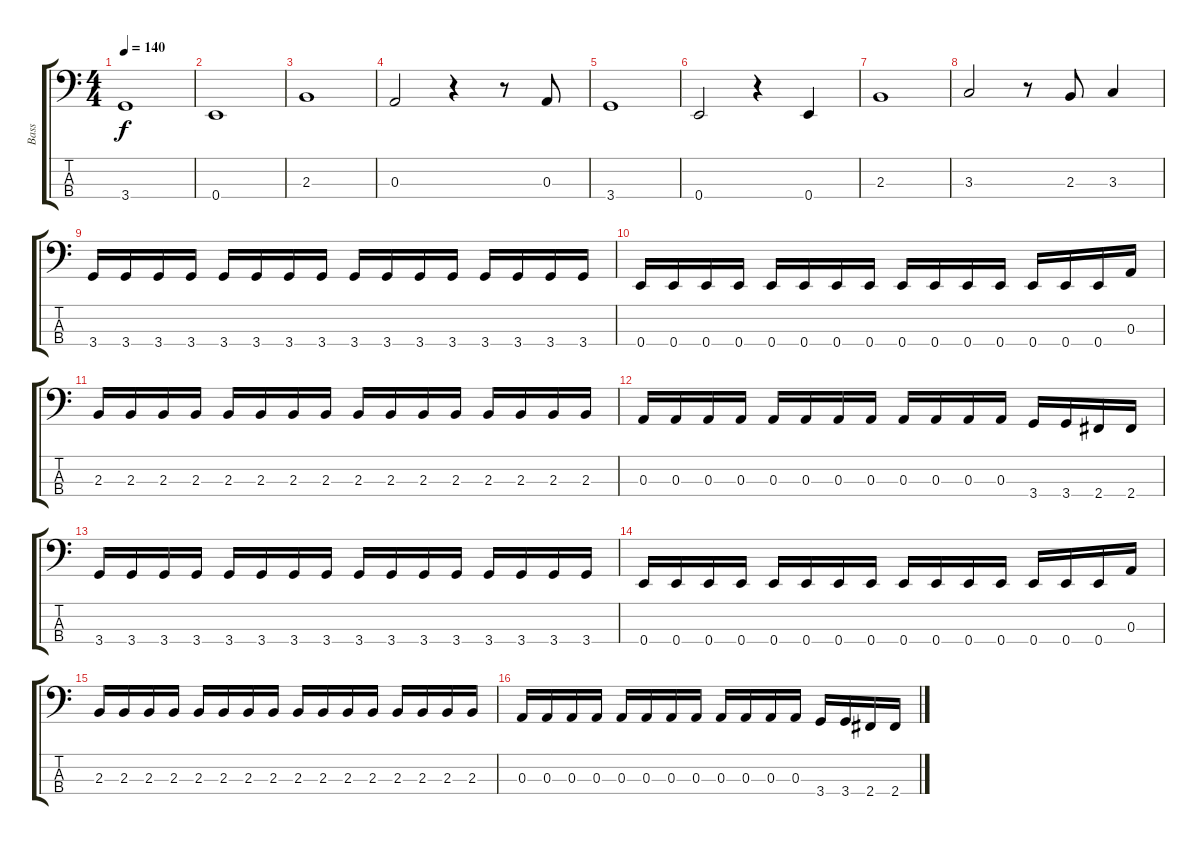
\track ("Bass" "Bass") {instrument electricbasspick}
\staff {score tabs}
\tuning (G2 D2 A1 E1) {hide}
\ts (4 4)
\tempo 140
\clef f4
\ks c
3.4.1{dy f} |
0.4.1 |
2.3.1 |
0.3.2 r.4 r.8 0.3.8 |
3.4.1 |
0.4.2 r.4 0.4.4 |
2.3.1 |
3.3.2 r.8 2.3.8 3.3.4 |
3.4.16 3.4.16 3.4.16 3.4.16 3.4.16 3.4.16 3.4.16 3.4.16 3.4.16 3.4.16 3.4.16 3.4.16 3.4.16 3.4.16 3.4.16 3.4.16 |
0.4.16 0.4.16 0.4.16 0.4.16 0.4.16 0.4.16 0.4.16 0.4.16 0.4.16 0.4.16 0.4.16 0.4.16 0.4.16 0.4.16 0.4.16 0.3.16 |
2.3.16 2.3.16 2.3.16 2.3.16 2.3.16 2.3.16 2.3.16 2.3.16 2.3.16 2.3.16 2.3.16 2.3.16 2.3.16 2.3.16 2.3.16 2.3.16 |
0.3.16 0.3.16 0.3.16 0.3.16 0.3.16 0.3.16 0.3.16 0.3.16 0.3.16 0.3.16 0.3.16 0.3.16 3.4.16 3.4.16 2.4.16 2.4.16 |
3.4.16 3.4.16 3.4.16 3.4.16 3.4.16 3.4.16 3.4.16 3.4.16 3.4.16 3.4.16 3.4.16 3.4.16 3.4.16 3.4.16 3.4.16 3.4.16 |
0.4.16 0.4.16 0.4.16 0.4.16 0.4.16 0.4.16 0.4.16 0.4.16 0.4.16 0.4.16 0.4.16 0.4.16 0.4.16 0.4.16 0.4.16 0.3.16 |
2.3.16 2.3.16 2.3.16 2.3.16 2.3.16 2.3.16 2.3.16 2.3.16 2.3.16 2.3.16 2.3.16 2.3.16 2.3.16 2.3.16 2.3.16 2.3.16 |
0.3.16 0.3.16 0.3.16 0.3.16 0.3.16 0.3.16 0.3.16 0.3.16 0.3.16 0.3.16 0.3.16 0.3.16 3.4.16 3.4.16 2.4.16 2.4.16
